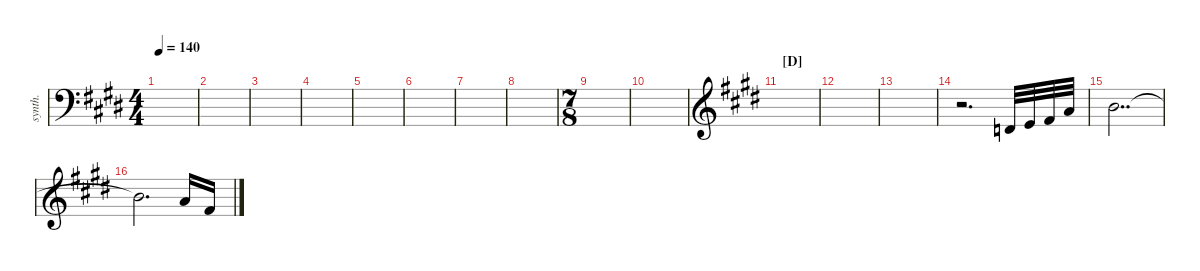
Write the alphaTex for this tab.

\defaultSystemsLayout 4
\hideDynamics
\bracketExtendMode nobrackets
\track ("Key Synthesizer" "synth.") {instrument fx3crystal}
\staff {score}
\tuning (E4 B3 G3 D3 A2 E2)
\ts (4 4)
\tempo 140
\clef f4
\ks e
|
|
|
|
|
|
|
|
\ts (7 8)
\beaming (8 3 2 2)
|
|
\section ("D" "")
\clef g2
|
|
|
r.2{d} 22.6{acc forcenatural}.32{beam merge} 24.6{acc forcenatural}.32{beam merge} 26.6{acc #}.32{beam merge} 24.5{acc forcenatural}.32 |
21.4{acc forcenatural}.2{dd} |
21.4{t acc forcenatural}.2{d} 19.4{acc forcenatural}.16 21.5{acc #}.16
